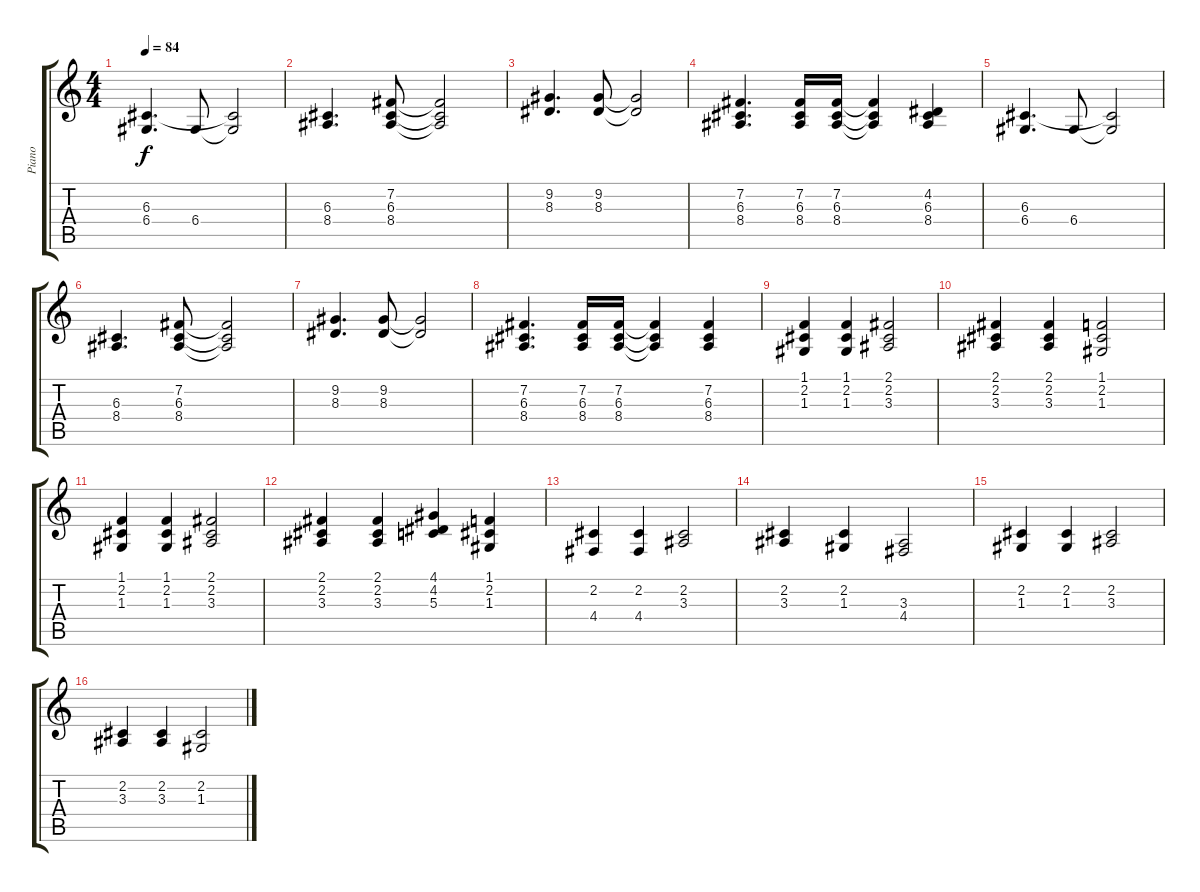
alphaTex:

\track ("Piano" "Piano") {instrument brightacousticpiano}
\staff {score tabs}
\tuning (E4 B3 G3 D3 A2 E2) {hide}
\ts (4 4)
\tempo 84
\clef g2
\ks c
(6.3 6.4).4{d dy f} 6.4.8 (6.3{t} 6.4{t}).2 |
(6.3 8.4).4{d} (7.2 6.3 8.4).8 (7.2{t} 6.3{t} 8.4{t}).2 |
(9.2 8.3).4{d} (9.2 8.3).8 (9.2{t} 8.3{t}).2 |
(7.2 6.3 8.4).4{d} (7.2 6.3 8.4).16 (7.2 6.3 8.4).16 (7.2{t} 6.3{t} 8.4{t}).4 (4.2 6.3 8.4).4 |
(6.3 6.4).4{d} 6.4.8 (6.3{t} 6.4{t}).2 |
(6.3 8.4).4{d} (7.2 6.3 8.4).8 (7.2{t} 6.3{t} 8.4{t}).2 |
(9.2 8.3).4{d} (9.2 8.3).8 (9.2{t} 8.3{t}).2 |
(7.2 6.3 8.4).4{d} (7.2 6.3 8.4).16 (7.2 6.3 8.4).16 (7.2{t} 6.3{t} 8.4{t}).4 (7.2 6.3 8.4).4 |
(1.1 2.2 1.3).4{volume 9 balance 4} (1.1 2.2 1.3).4 (2.1 2.2 3.3).2 |
(2.1 2.2 3.3).4 (2.1 2.2 3.3).4 (1.1 2.2 1.3).2 |
(1.1 2.2 1.3).4 (1.1 2.2 1.3).4 (2.1 2.2 3.3).2 |
(2.1 2.2 3.3).4 (2.1 2.2 3.3).4 (4.1 4.2 5.3).4 (1.1 2.2 1.3).4 |
(2.2 4.4).4 (2.2 4.4).4 (2.2 3.3).2 |
(2.2 3.3).4 (2.2 1.3).4 (3.3 4.4).2 |
(2.2 1.3).4 (2.2 1.3).4 (2.2 3.3).2 |
(2.2 3.3).4 (2.2 3.3).4 (2.2 1.3).2
